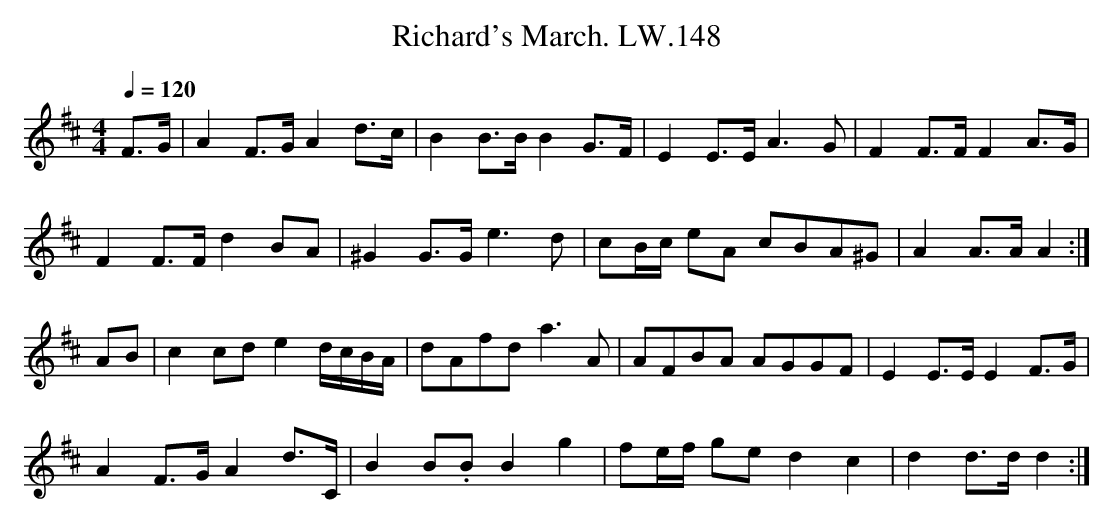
X:1
T:Richard's March. LW.148
M:4/4
Q:1/4=120
L:1/8
K:D
F>G | A2 F>G A2d>c | B2B>BB2 G>F | E2E>E A3G | F2 F>F F2A>G |
F2 F>F d2 BA | ^G2 G>G e3d | cB/c/ eA cBA^G | A2A>AA2 :|
AB | c2cd e2 d/c/B/A/ | dAfd a3A | AFBA AGGF | E2E>EE2F>G |
A2F>G A2d>C | B2B.BB2g2 | fe/f/ ge d2c2 | d2d>dd2 :|
